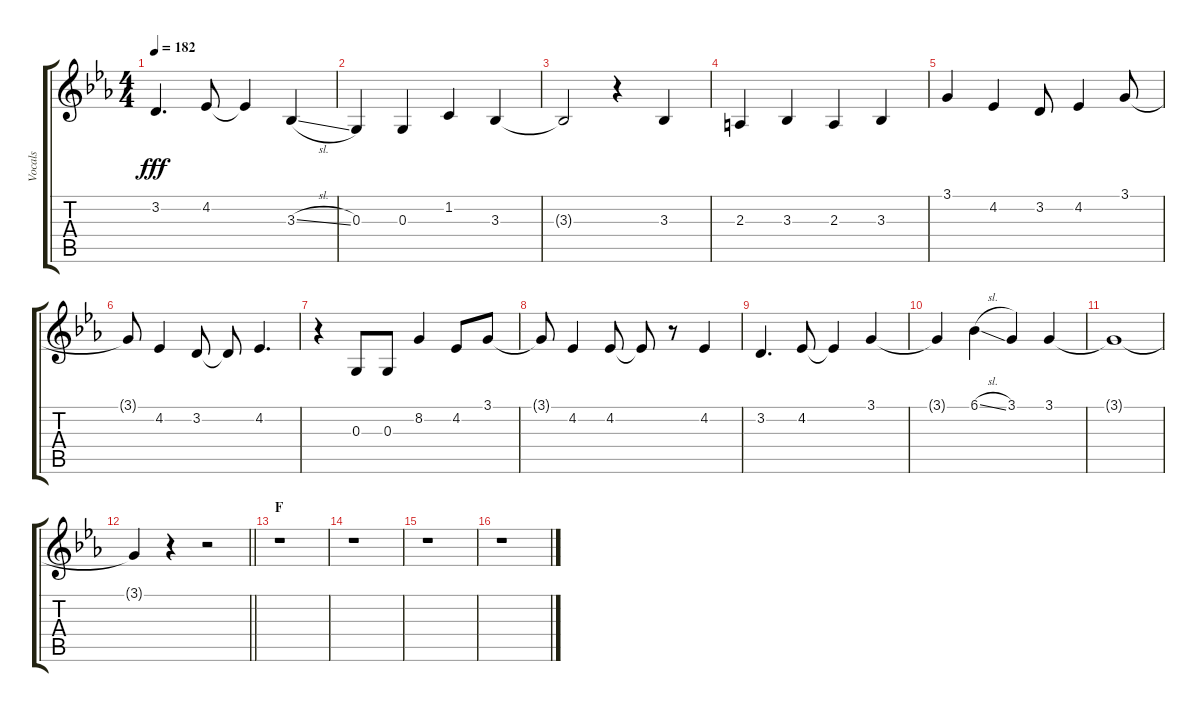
\track ("Vocals" "Vocals") {instrument voiceoohs}
\staff {score tabs}
\tuning (E4 B3 G3 D3 A2 E2) {hide}
\ts (4 4)
\tempo 182
\clef g2
\ks eb
3.2.4{d dy fff} 4.2.8 4.2{t}.4 3.3{sl}.4 |
0.3.4 0.3.4 1.2.4 3.3.4 |
3.3{t}.2 r.4 3.3.4 |
2.3.4 3.3.4 2.3.4 3.3.4 |
3.1.4 4.2.4 3.2.8 4.2.4 3.1.8 |
3.1{t}.8 4.2.4 3.2.8 3.2{t}.8 4.2.4{d} |
r.4 0.3.8 0.3.8 8.2.4 4.2.8 3.1.8 |
3.1{t}.8 4.2.4 4.2.8 4.2{t}.8 r.8 4.2.4 |
3.2.4{d} 4.2.8 4.2{t}.4 3.1.4 |
3.1{t}.4 6.1{sl}.4 3.1.4 3.1.4 |
3.1{t}.1 |
\barLineRight lightlight
3.1{t}.4 r.4 r.2 |
\section ("" "F")
r.1 |
r.1 |
r.1 |
r.1
